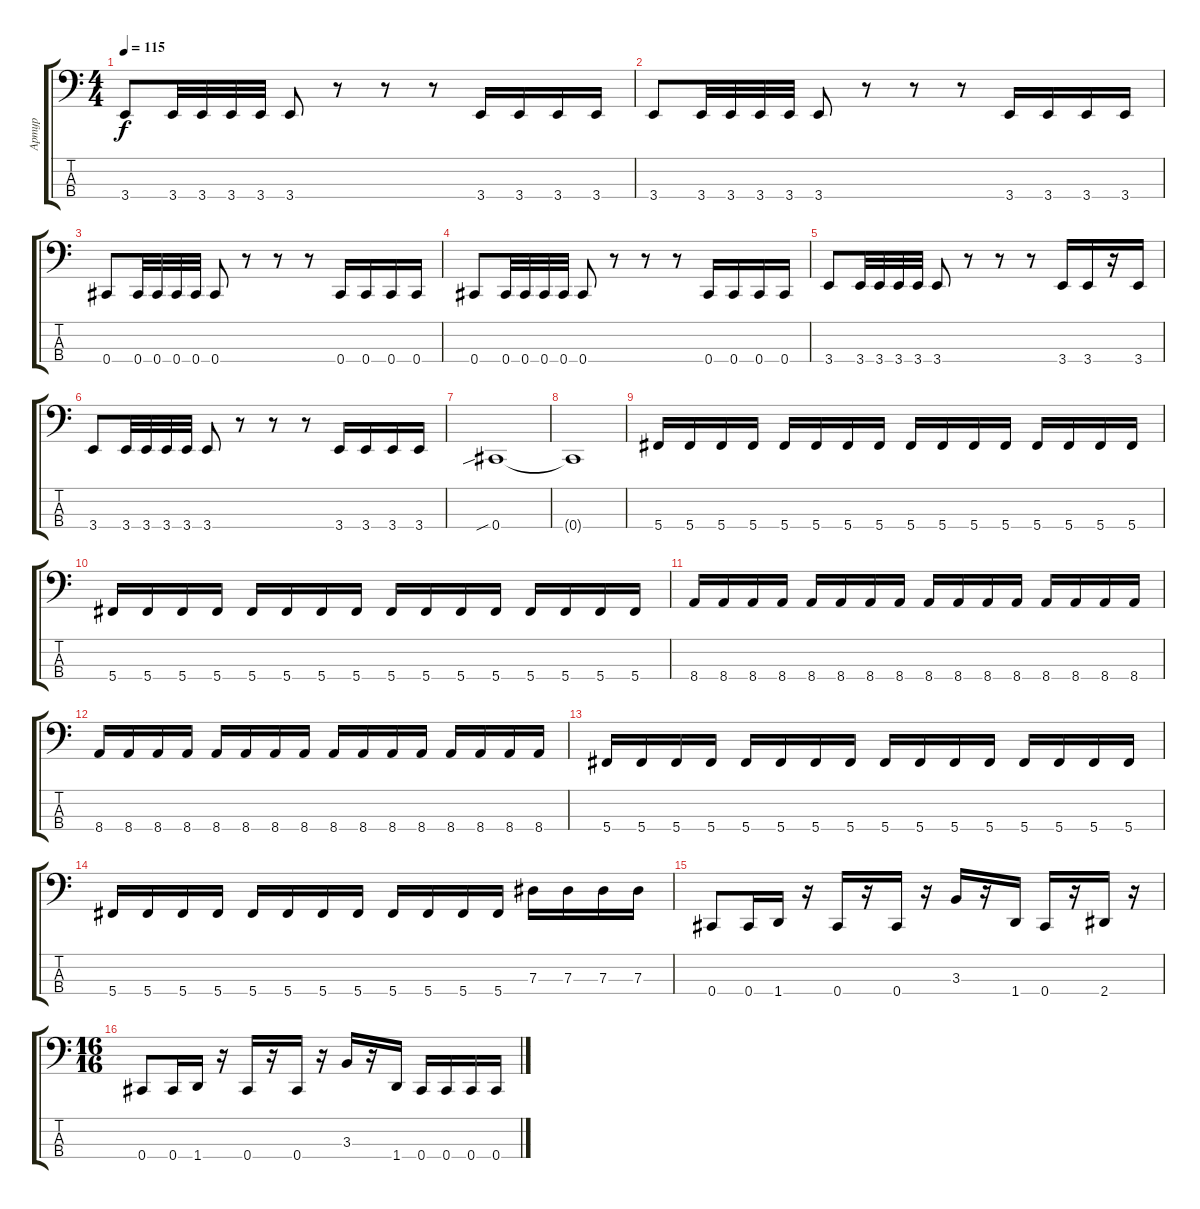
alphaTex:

\track ("Артур" "Артур") {instrument slapbass1}
\staff {score tabs}
\tuning (Gb2 Db2 Ab1 Db1) {hide}
\ts (4 4)
\tempo 115
\clef f4
\ks c
3.4.8{dy f} 3.4.32 3.4.32 3.4.32 3.4.32 3.4.8 r.8 r.8 r.8 3.4.16 3.4.16 3.4.16 3.4.16 |
3.4.8 3.4.32 3.4.32 3.4.32 3.4.32 3.4.8 r.8 r.8 r.8 3.4.16 3.4.16 3.4.16 3.4.16 |
0.4.8 0.4.32 0.4.32 0.4.32 0.4.32 0.4.8 r.8 r.8 r.8 0.4.16 0.4.16 0.4.16 0.4.16 |
0.4.8 0.4.32 0.4.32 0.4.32 0.4.32 0.4.8 r.8 r.8 r.8 0.4.16 0.4.16 0.4.16 0.4.16 |
3.4.8 3.4.32 3.4.32 3.4.32 3.4.32 3.4.8 r.8 r.8 r.8 3.4.16 3.4.16 r.16 3.4.16 |
3.4.8 3.4.32 3.4.32 3.4.32 3.4.32 3.4.8 r.8 r.8 r.8 3.4.16 3.4.16 3.4.16 3.4.16 |
0.4{sib}.1 |
0.4{t}.1 |
5.4.16 5.4.16 5.4.16 5.4.16 5.4.16 5.4.16 5.4.16 5.4.16 5.4.16 5.4.16 5.4.16 5.4.16 5.4.16 5.4.16 5.4.16 5.4.16 |
5.4.16 5.4.16 5.4.16 5.4.16 5.4.16 5.4.16 5.4.16 5.4.16 5.4.16 5.4.16 5.4.16 5.4.16 5.4.16 5.4.16 5.4.16 5.4.16 |
8.4.16 8.4.16 8.4.16 8.4.16 8.4.16 8.4.16 8.4.16 8.4.16 8.4.16 8.4.16 8.4.16 8.4.16 8.4.16 8.4.16 8.4.16 8.4.16 |
8.4.16 8.4.16 8.4.16 8.4.16 8.4.16 8.4.16 8.4.16 8.4.16 8.4.16 8.4.16 8.4.16 8.4.16 8.4.16 8.4.16 8.4.16 8.4.16 |
5.4.16 5.4.16 5.4.16 5.4.16 5.4.16 5.4.16 5.4.16 5.4.16 5.4.16 5.4.16 5.4.16 5.4.16 5.4.16 5.4.16 5.4.16 5.4.16 |
5.4.16 5.4.16 5.4.16 5.4.16 5.4.16 5.4.16 5.4.16 5.4.16 5.4.16 5.4.16 5.4.16 5.4.16 7.3.16 7.3.16 7.3.16 7.3.16 |
0.4.8 0.4.16 1.4.16 r.16 0.4.16 r.16 0.4.16 r.16 3.3.16 r.16 1.4.16 0.4.16 r.16 2.4.16 r.16 |
\ts (16 16)
0.4.8 0.4.16 1.4.16 r.16 0.4.16 r.16 0.4.16 r.16 3.3.16 r.16 1.4.16 0.4.16 0.4.16 0.4.16 0.4.16
